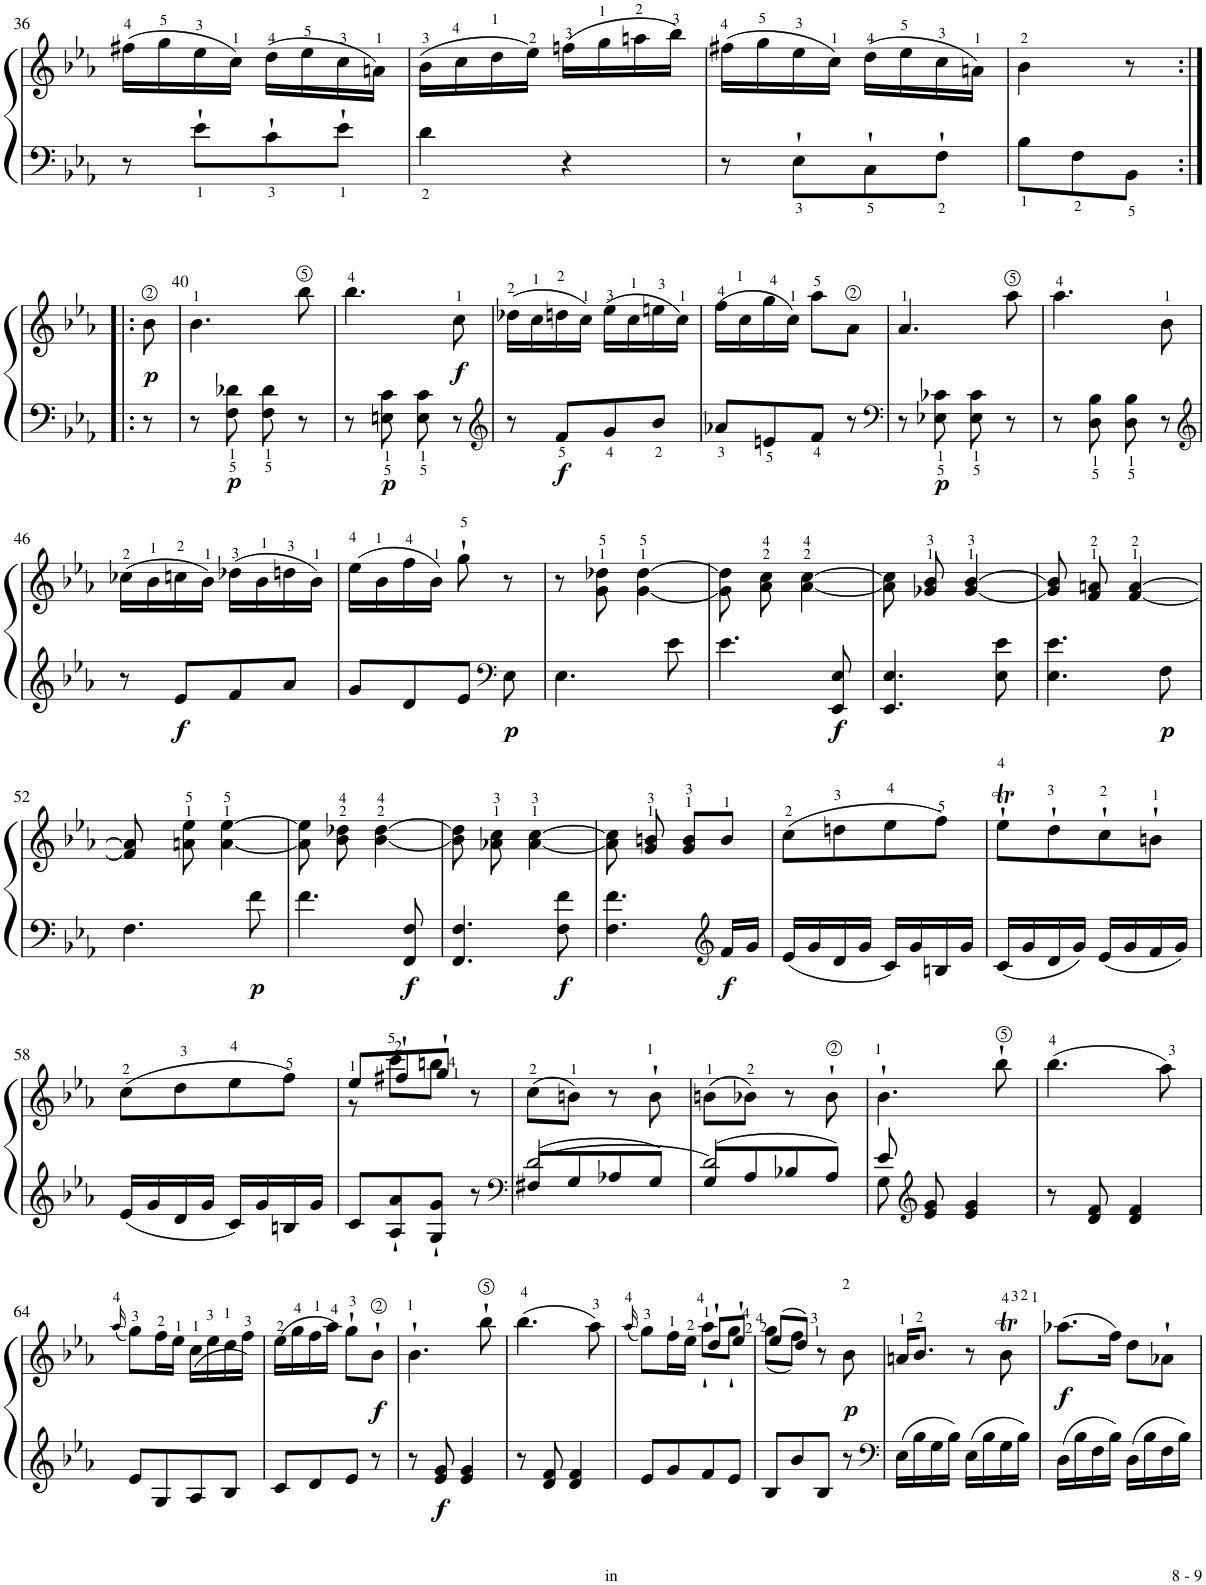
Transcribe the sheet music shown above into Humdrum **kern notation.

**kern	**kern	**dynam
*part1	*part1	*part1
*staff2	*staff1	*staff1/2
*I"Piano	*	*
*I'Pno.	*	*
!!LO:PB:g=z
*clefF4	*clefG2	*
*k[b-e-a-]	*k[b-e-a-]	*
*M2/4	*M2/4	*
=36	=36	=36
8r	(16ff#X\LL	.
.	16gg\	.
8e-`\L	16ee-\	.
.	16cc\JJ)	.
8c`\	(16dd\LL	.
.	16ee-\	.
8e-`\J	16cc\	.
.	16an\JJ)	.
=37	=37	=37
4d\	(16b-\LL	.
.	16cc\	.
.	16dd\	.
.	16ee-\JJ)	.
4r	(16ffn\LL	.
.	16gg\	.
.	16aan\	.
.	16bb-\JJ)	.
=38	=38	=38
8r	(16ff#X\LL	.
.	16gg\	.
8E-`\L	16ee-\	.
.	16cc\JJ)	.
8C`\	(16dd\LL	.
.	16ee-\	.
8F`\J	16cc\	.
.	16an\JJ)	.
=39	=39	=39
8B-\L	4b-\	.
8F\	.	.
8BB-\J	8r	.
!!LO:LB:g=z
=39X1:|!|:	=39X1:|!|:	=39X1:|!|:
!	!	!LO:DY:b
8r	8b-\	p
=40	=40	=40
8r	4.b-\	.
!	!	!LO:DY:b=2
8F\ 8d-X\	.	p
8F\ 8d-\	.	.
8r	8bb-\	.
=41	=41	=41
8r	4.bb-\	.
!	!	!LO:DY:b=2
8En\ 8c\	.	p
8E\ 8c\	.	.
!	!	!LO:DY:b
8r	8cc\	f
=42	=42	=42
*clefG2	*	*
8r	(16dd-X\LL	.
.	16cc\	.
!	!	!LO:DY:b=2
8f/L	16ddn\	f
.	16cc\JJ)	.
8g/	(16ee-\LL	.
.	16cc\	.
8b-/J	16een\	.
.	16cc\JJ)	.
=43	=43	=43
8a-X/L	(16ff\LL	.
.	16cc\	.
8en/	16gg\	.
.	16cc\JJ)	.
8f/J	8aa-\L	.
8r	8a-\J	.
=44	=44	=44
*clefF4	*	*
8r	4.a-/	.
!	!	!LO:DY:b=2
8E-X\ 8c-X\	.	p
8E-\ 8c-\	.	.
8r	8aa-\	.
=45	=45	=45
8r	4.aa-\	.
8D\ 8B-\	.	.
8D\ 8B-\	.	.
8r	8b-\	.
!!LO:LB:g=z
=46	=46	=46
*clefG2	*	*
8r	(16cc-X\LL	.
.	16b-\	.
!	!	!LO:DY:b=2
8e-/L	16ccn\	f
.	16b-\JJ)	.
8f/	(16dd-X\LL	.
.	16b-\	.
8a-/J	16ddn\	.
.	16b-\JJ)	.
=47	=47	=47
8g/L	(16ee-\LL	.
.	16b-\	.
8d/	16ff\	.
.	16b-\JJ)	.
8e-/J	8gg`\	.
*clefF4	*	*
!	!	!LO:DY:b=2
8E-\	8r	p
=48	=48	=48
4.E-\	8r	.
.	8g\ 8dd-X\	.
.	[4g\ [4dd-\	.
8e-\	.	.
=49	=49	=49
4.e-\	8g\] 8dd-\]	.
.	8a-\ 8cc\	.
.	[4a-\ [4cc\	.
!	!	!LO:DY:b=2
8EE-/ 8E-/	.	f
=50	=50	=50
4.EE-/ 4.E-/	8a-\] 8cc\]	.
.	8g-X/ 8b-/	.
.	[4g-/ [4b-/	.
8E-\ 8e-\	.	.
=51	=51	=51
4.E-\ 4.e-\	8g-/] 8b-/]	.
.	8f/ 8an/	.
.	[4f/ [4a/	.
!	!	!LO:DY:b=2
8F\	.	p
!!LO:LB:g=z
=52	=52	=52
4.F\	8f/] 8a/]	.
.	8an\ 8ee-\	.
.	[4a\ [4ee-\	.
!	!	!LO:DY:b=2
8f\	.	p
=53	=53	=53
4.f\	8a\] 8ee-\]	.
.	8b-\ 8dd-X\	.
.	[4b-\ [4dd-\	.
!	!	!LO:DY:b=2
8FF/ 8F/	.	f
=54	=54	=54
4.FF/ 4.F/	8b-\] 8dd-\]	.
.	8a-X\ 8cc\	.
.	[4a-\ [4cc\	.
!	!	!LO:DY:b=2
8F\ 8f\	.	f
=55	=55	=55
4.F\ 4.f\	8a-\] 8cc\]	.
.	8g/ 8bn/	.
.	8g/ 8b/L	.
*clefG2	*	*
!	!	!LO:DY:b=2
16f/LL	8b/J	f
16g/JJ	.	.
=56	=56	=56
16e-/LL	(8cc\L	.
16g/	.	.
16d/	8ddn\	.
16g/JJ	.	.
16c/LL	8ee-\	.
16g/	.	.
16Bn/	8ff\J)	.
16g/JJ	.	.
=57	=57	=57
16c/LL	8ee-T`\L	.
16g/	.	.
16d/	8dd`\	.
16g/JJ	.	.
16e-/LL	8cc`\	.
16g/	.	.
16f/	8bn`\J	.
16g/JJ	.	.
!!LO:LB:g=z
=58	=58	=58
16e-/LL	(8cc\L	.
16g/	.	.
16d/	8dd\	.
16g/JJ	.	.
16c/LL	8ee-\	.
16g/	.	.
16Bn/	8ff\J)	.
16g/JJ	.	.
=59	=59	=59
*	*^	*
8c/L	8ee-/L	8r	.
8A-/` 8a-/`	8ff#X`/	8ccc\L	.
8G/` 8g/`J	8gg`/J	8bbn\J	.
8r	8r	8ryy	.
*	*v	*v	*
=60	=60	=60
*clefF4	*	*
*^	*	*
8F#X/L	[2d/	(8cc\L	.
8G/	.	8bn\J)	.
8A-X/	.	8r	.
8G/J	.	8b`\	.
=61	=61	=61	=61
8G/L	2d/]	(8bn\L	.
8A-/	.	8b-X\J)	.
8B-X/	.	8r	.
8A-/J	.	8b-`\	.
=62	=62	=62	=62
8G\	8e-/	4.b-`\	.
*clefG2	*	*	*
8e-/ 8g/	4.ryy	.	.
4e-/ 4g/	.	.	.
.	.	8bb-`\	.
*v	*v	*	*
=63	=63	=63
8r	(4.bb-\	.
8d/ 8f/	.	.
4d/ 4f/	.	.
.	8aa-\)	.
!!LO:LB:g=z
=64	=64	=64
.	(16qaa-/	.
8e-/L	8gg\L)	.
8G/	16ff\L	.
.	16ee-\JJ	.
8A-/	(16cc\LL	.
.	16ee-\	.
8B-/J	16dd\	.
.	16ff\JJ)	.
=65	=65	=65
8c/L	(16ee-\LL	.
.	16gg\	.
8d/	16ff\	.
.	16aa-\JJ)	.
8e-/J	8gg`\L	.
!	!	!LO:DY:b
8r	8b-`\J	f
=66	=66	=66
8r	4.b-`\	.
!	!	!LO:DY:b=2
8e-/ 8g/	.	f
4e-/ 4g/	.	.
.	8bb-`\	.
=67	=67	=67
8r	(4.bb-\	.
8d/ 8f/	.	.
4d/ 4f/	.	.
.	8aa-\)	.
=68	=68	=68
.	(16qaa-/	.
*	*^	*
8e-/L	8gg\L)	4ryy	.
8g/	16ff\L	.	.
.	16ee-\JJ	.	.
8f/	8dd`/L	8aa-`\L	.
8e-/J	8ee-`/J	8gg`\J	.
=69	=69	=69	=69
8B-/L	(8ee-/L	(8gg\L	.
8b-/	8dd/J)	8ff\J)	.
8B-/J	8r	4ryy	.
!	!	!	!LO:DY:b
8r	8b-\	.	p
*	*v	*v	*
=70	=70	=70
*clefF4	*	*
16E-\LL	16an/KL	.
16B-\	8.b-/J	.
16G\	.	.
16B-\JJ	.	.
16E-\LL	8r	.
16B-\	.	.
16G\	8b-T\	.
16B-\JJ	.	.
=71	=71	=71
!	!	!LO:DY:b
16D\LL	(8.aa-X\L	f
16B-\	.	.
16F\	.	.
16B-\JJ	16ff\Jk)	.
16D\LL	8dd\L	.
16B-\	.	.
16F\	8a-X`\J	.
16B-\JJ	.	.
=	=	=
*-	*-	*-
